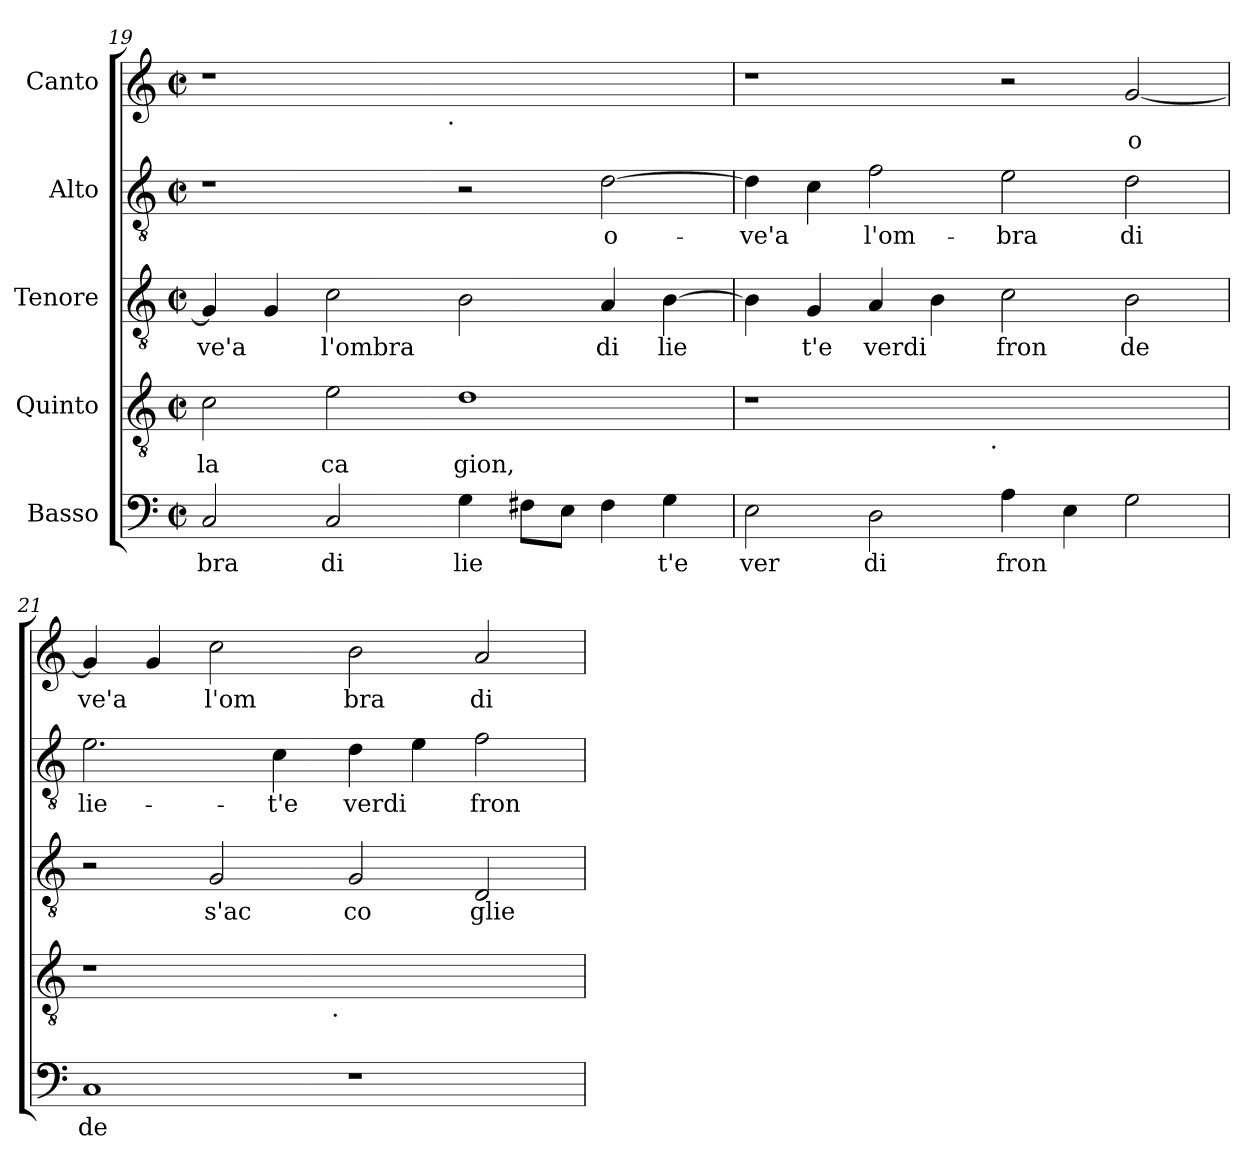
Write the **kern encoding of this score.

**kern	**text	**kern	**text	**kern	**text	**kern	**text	**kern	**text
*part5	*part5	*part4	*part4	*part3	*part3	*part2	*part2	*part1	*part1
*staff5	*staff5	*staff4	*staff4	*staff3	*staff3	*staff2	*staff2	*staff1	*staff1
*I"Basso	*	*I"Quinto	*	*I"Tenore	*	*I"Alto	*	*I"Canto	*
*clefF4	*	*clefGv2	*	*clefGv2	*	*clefGv2	*	*clefG2	*
*k[]	*	*k[]	*	*k[]	*	*k[]	*	*k[]	*
*C:	*	*C:	*	*C:	*	*C:	*	*C:	*
*M2/2	*	*M2/2	*	*M2/2	*	*M2/2	*	*M2/2	*
*met(c|)	*	*met(c|)	*	*met(c|)	*	*met(c|)	*	*met(c|)	*
=19	=19	=19	=19	=19	=19	=19	=19	=19	=19
!	!LO:LY:b:rj	!	!LO:LY:b:rj	!	!LO:LY:b:cj	!	!	!	!
*	*	*	*	*	*	*	*	*^	*
2C/	bra	2c\	la	4G/]	ve'a	1r	.	1r	2ryy	.
!	!	!	!	!	!LO:LY:b:cj	!	!	!	!	!
.	.	.	.	4G/	.	.	.	.	.	.
!	!LO:LY:b:rj	!	!LO:LY:b:rj	!	!LO:LY:b:cj	!	!	!	!	!
2C/	di	2e\	ca	2c\	l'ombra	.	.	.	4ryy	.
.	.	.	.	.	.	.	.	.	8...ryy	.
!	!	!	!	!	!	!	!	!	!LO:TX:b:t=.	!
.	.	.	.	.	.	.	.	.	1ryy	.
!	!LO:LY:b:rj	!	!LO:LY:b:rj	!	!LO:LY:b:cj	!	!	!	!	!
4G\	lie	1d	gion,	2B\	.	2r	.	1ryy	.	.
!	!LO:LY:b:rj	!	!	!	!	!	!	!	!	!
8F#X\L	.	.	.	.	.	.	.	.	.	.
!	!LO:LY:b:rj	!	!	!	!	!	!	!	!	!
8E\J	.	.	.	.	.	.	.	.	.	.
!	!LO:LY:b:rj	!	!	!	!LO:LY:b:cj	!	!LO:LY:b:cj	!	!	!
4F#\	.	.	.	4A/	di	[>2d\	o-	.	.	.
!	!LO:LY:b:rj	!	!	!	!LO:LY:b:cj	!	!	!	!	!
4G\	t'e	.	.	[>4B\	lie	.	.	.	.	.
.	.	.	.	.	.	.	.	.	64ryy	.
=20	=20	=20	=20	=20	=20	=20	=20	=20	=20	=20
!	!LO:LY:b:rj	!	!	!	!LO:LY:b:cj	!	!LO:LY:b:cj	!	!	!
*	*	*^	*	*	*	*	*	*v	*v	*
2E\	ver	1r	2ryy	.	4B\]	.	4d\]	-ve'a	1r	.
!	!	!	!	!	!	!LO:LY:b:cj	!	!LO:LY:b:cj	!	!
.	.	.	.	.	4G/	t'e	4c\	.	.	.
!	!LO:LY:b:rj	!	!	!	!	!LO:LY:b:cj	!	!LO:LY:b:cj	!	!
2D\	di	.	4ryy	.	4A/	verdi	2f\	l'om-	.	.
!	!	!	!	!	!	!LO:LY:b:cj	!	!	!	!
.	.	.	8...ryy	.	4B\	.	.	.	.	.
!	!	!	!LO:TX:b:t=.	!	!	!	!	!	!	!
.	.	.	1ryy	.	.	.	.	.	.	.
!	!LO:LY:b:rj	!	!	!	!	!LO:LY:b:cj	!	!LO:LY:b:cj	!	!
4A\	fron	1ryy	.	.	2c\	fron	2e\	-bra	2r	.
!	!LO:LY:b:rj	!	!	!	!	!	!	!	!	!
4E\	.	.	.	.	.	.	.	.	.	.
!	!LO:LY:b:rj	!	!	!	!	!LO:LY:b:cj	!	!LO:LY:b:cj	!	!LO:LY:b:cj
2G\	.	.	.	.	2B\	de	2d\	di	[<2g/	o
.	.	.	64ryy	.	.	.	.	.	.	.
=21	=21	=21	=21	=21	=21	=21	=21	=21	=21	=21
!	!LO:LY:b:rj	!	!	!	!	!	!	!LO:LY:b:cj	!	!LO:LY:b:cj
1C	de	1r	2ryy	.	2r	.	2.e\	lie-	4g/]	ve'a
!	!	!	!	!	!	!	!	!	!	!LO:LY:b:cj
.	.	.	.	.	.	.	.	.	4g/	.
!	!	!	!	!	!	!LO:LY:b:cj	!	!	!	!LO:LY:b:cj
.	.	.	4...ryy	.	2G/	s'ac	.	.	2cc\	l'om
!	!	!	!	!	!	!	!	!LO:LY:b:cj	!	!
.	.	.	.	.	.	.	4c\	-t'e	.	.
!	!	!	!LO:TX:b:t=.	!	!	!	!	!	!	!
.	.	.	1ryy	.	.	.	.	.	.	.
!	!	!	!	!	!	!LO:LY:b:cj	!	!LO:LY:b:cj	!	!LO:LY:b:cj
1r	.	1ryy	.	.	2G/	co	4d\	verdi	2b\	bra
!	!	!	!	!	!	!	!	!LO:LY:b:cj	!	!
.	.	.	.	.	.	.	4e\	.	.	.
!	!	!	!	!	!	!LO:LY:b:cj	!	!LO:LY:b:cj	!	!LO:LY:b:cj
.	.	.	.	.	2D/	glie	2f\	fron-	2a/	di
.	.	.	32ryy	.	.	.	.	.	.	.
*	*	*v	*v	*	*	*	*	*	*	*
=	=	=	=	=	=	=	=	=	=
*-	*-	*-	*-	*-	*-	*-	*-	*-	*-
